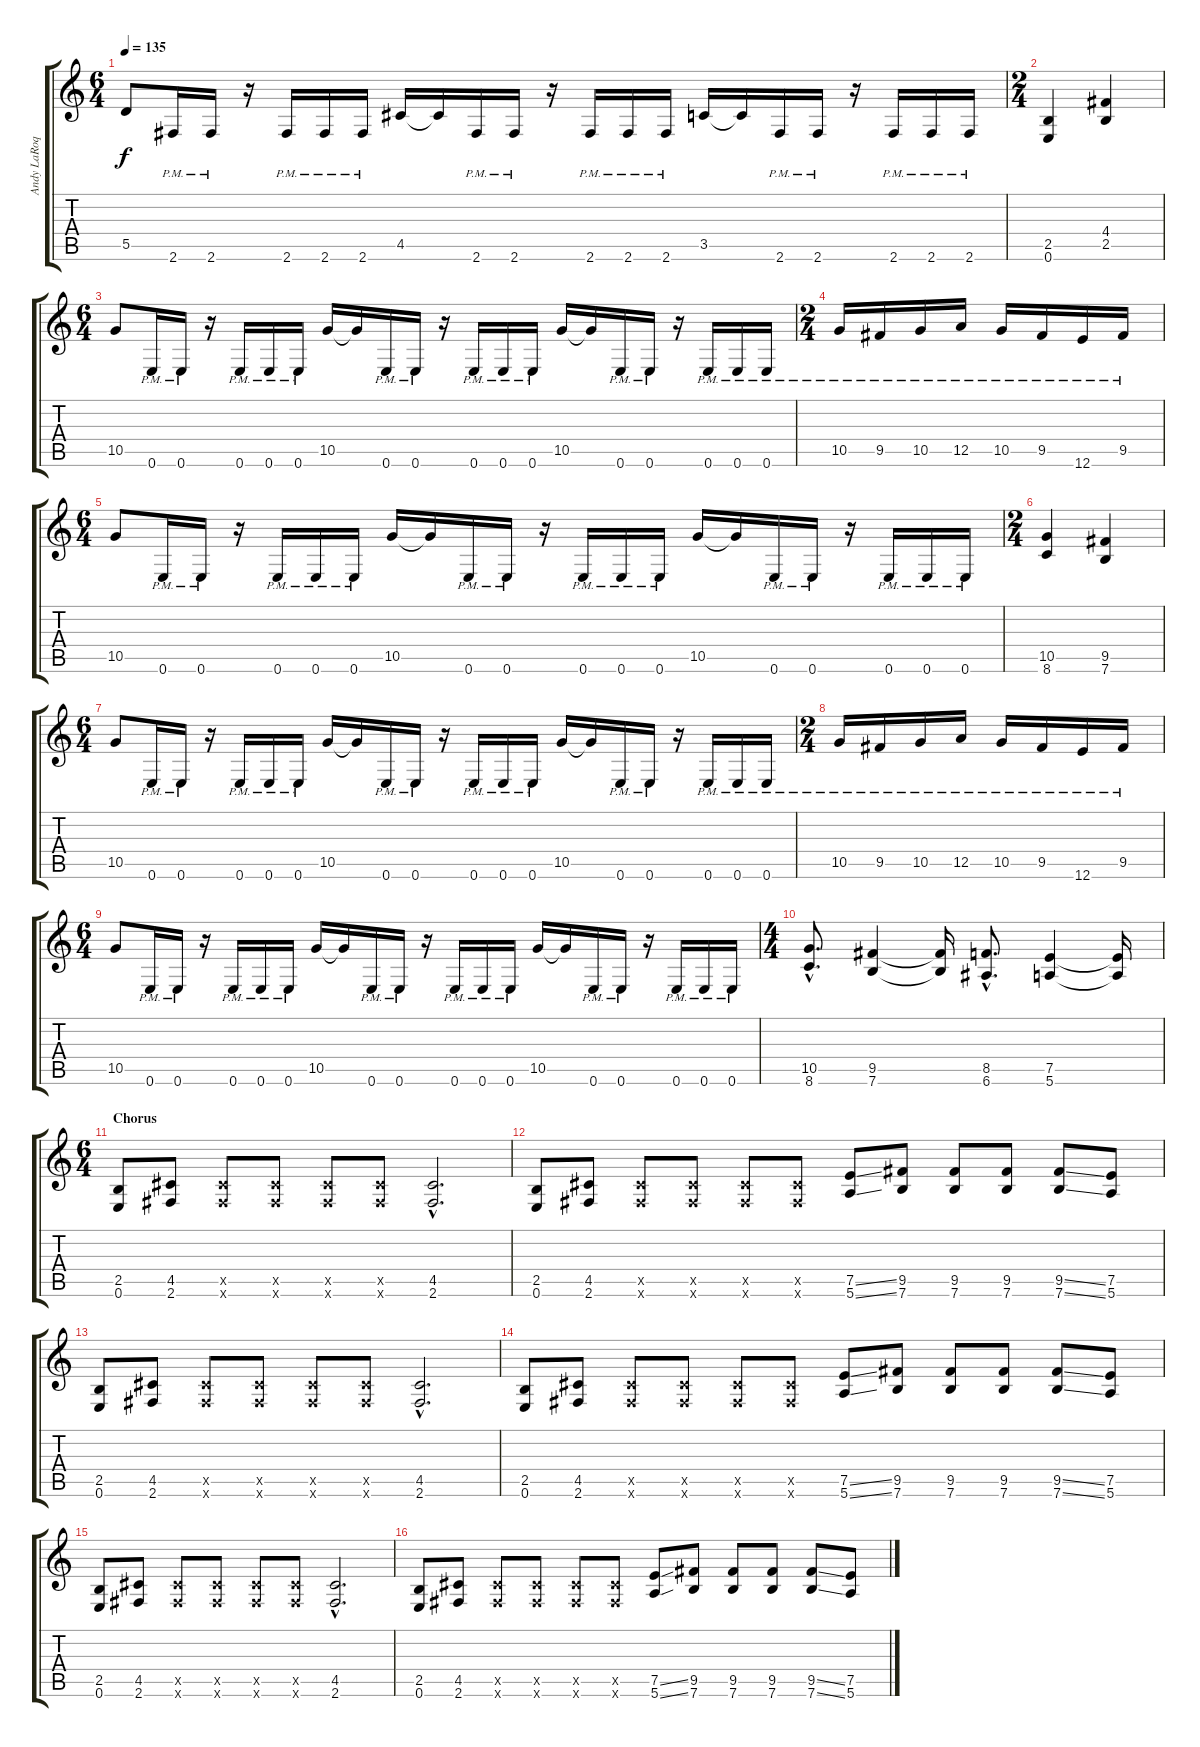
\track ("Andy LaRoque" "Andy LaRoq") {instrument overdrivenguitar}
\staff {score tabs}
\tuning (E4 B3 G3 D3 A2 E2) {hide}
\ts (6 4)
\tempo 135
\clef g2
\ks c
5.5.8{dy f} 2.6{pm}.16 2.6{pm}.16 r.16 2.6{pm}.16 2.6{pm}.16 2.6{pm}.16 4.5.16 4.5{t}.16 2.6{pm}.16 2.6{pm}.16 r.16 2.6{pm}.16 2.6{pm}.16 2.6{pm}.16 3.5.16 3.5{t}.16 2.6{pm}.16 2.6{pm}.16 r.16 2.6{pm}.16 2.6{pm}.16 2.6{pm}.16 |
\ts (2 4)
(2.5 0.6).4 (4.4 2.5).4 |
\ts (6 4)
10.5.8 0.6{pm}.16 0.6{pm}.16 r.16 0.6{pm}.16 0.6{pm}.16 0.6{pm}.16 10.5.16 10.5{t}.16 0.6{pm}.16 0.6{pm}.16 r.16 0.6{pm}.16 0.6{pm}.16 0.6{pm}.16 10.5.16 10.5{t}.16 0.6{pm}.16 0.6{pm}.16 r.16 0.6{pm}.16 0.6{pm}.16 0.6{pm}.16 |
\ts (2 4)
10.5{pm}.16 9.5{pm}.16 10.5{pm}.16 12.5{pm}.16 10.5{pm}.16 9.5{pm}.16 12.6{pm}.16 9.5{pm}.16 |
\ts (6 4)
10.5.8 0.6{pm}.16 0.6{pm}.16 r.16 0.6{pm}.16 0.6{pm}.16 0.6{pm}.16 10.5.16 10.5{t}.16 0.6{pm}.16 0.6{pm}.16 r.16 0.6{pm}.16 0.6{pm}.16 0.6{pm}.16 10.5.16 10.5{t}.16 0.6{pm}.16 0.6{pm}.16 r.16 0.6{pm}.16 0.6{pm}.16 0.6{pm}.16 |
\ts (2 4)
(10.5 8.6).4 (9.5 7.6).4 |
\ts (6 4)
10.5.8 0.6{pm}.16 0.6{pm}.16 r.16 0.6{pm}.16 0.6{pm}.16 0.6{pm}.16 10.5.16 10.5{t}.16 0.6{pm}.16 0.6{pm}.16 r.16 0.6{pm}.16 0.6{pm}.16 0.6{pm}.16 10.5.16 10.5{t}.16 0.6{pm}.16 0.6{pm}.16 r.16 0.6{pm}.16 0.6{pm}.16 0.6{pm}.16 |
\ts (2 4)
10.5{pm}.16 9.5{pm}.16 10.5{pm}.16 12.5{pm}.16 10.5{pm}.16 9.5{pm}.16 12.6{pm}.16 9.5{pm}.16 |
\ts (6 4)
10.5.8 0.6{pm}.16 0.6{pm}.16 r.16 0.6{pm}.16 0.6{pm}.16 0.6{pm}.16 10.5.16 10.5{t}.16 0.6{pm}.16 0.6{pm}.16 r.16 0.6{pm}.16 0.6{pm}.16 0.6{pm}.16 10.5.16 10.5{t}.16 0.6{pm}.16 0.6{pm}.16 r.16 0.6{pm}.16 0.6{pm}.16 0.6{pm}.16 |
\ts (4 4)
(10.5{hac} 8.6{hac}).8{d} (9.5 7.6).4 (9.5{t} 7.6{t}).16 (8.5{hac} 6.6{hac}).8{d} (7.5 5.6).4 (7.5{t} 5.6{t}).16 |
\ts (6 4)
\section ("" "Chorus")
(2.5 0.6).8 (4.5 2.6).8 (4.5{x} 2.6{x}).8 (4.5{x} 2.6{x}).8 (4.5{x} 2.6{x}).8 (4.5{x} 2.6{x}).8 (4.5{hac} 2.6{hac}).2{d} |
(2.5 0.6).8 (4.5 2.6).8 (4.5{x} 2.6{x}).8 (4.5{x} 2.6{x}).8 (4.5{x} 2.6{x}).8 (4.5{x} 2.6{x}).8 (7.5{ss} 5.6{ss}).8 (9.5 7.6).8 (9.5 7.6).8 (9.5 7.6).8 (9.5{ss} 7.6{ss}).8 (7.5 5.6).8 |
(2.5 0.6).8 (4.5 2.6).8 (4.5{x} 2.6{x}).8 (4.5{x} 2.6{x}).8 (4.5{x} 2.6{x}).8 (4.5{x} 2.6{x}).8 (4.5{hac} 2.6{hac}).2{d} |
(2.5 0.6).8 (4.5 2.6).8 (4.5{x} 2.6{x}).8 (4.5{x} 2.6{x}).8 (4.5{x} 2.6{x}).8 (4.5{x} 2.6{x}).8 (7.5{ss} 5.6{ss}).8 (9.5 7.6).8 (9.5 7.6).8 (9.5 7.6).8 (9.5{ss} 7.6{ss}).8 (7.5 5.6).8 |
(2.5 0.6).8 (4.5 2.6).8 (4.5{x} 2.6{x}).8 (4.5{x} 2.6{x}).8 (4.5{x} 2.6{x}).8 (4.5{x} 2.6{x}).8 (4.5{hac} 2.6{hac}).2{d} |
(2.5 0.6).8 (4.5 2.6).8 (4.5{x} 2.6{x}).8 (4.5{x} 2.6{x}).8 (4.5{x} 2.6{x}).8 (4.5{x} 2.6{x}).8 (7.5{ss} 5.6{ss}).8 (9.5 7.6).8 (9.5 7.6).8 (9.5 7.6).8 (9.5{ss} 7.6{ss}).8 (7.5 5.6).8
